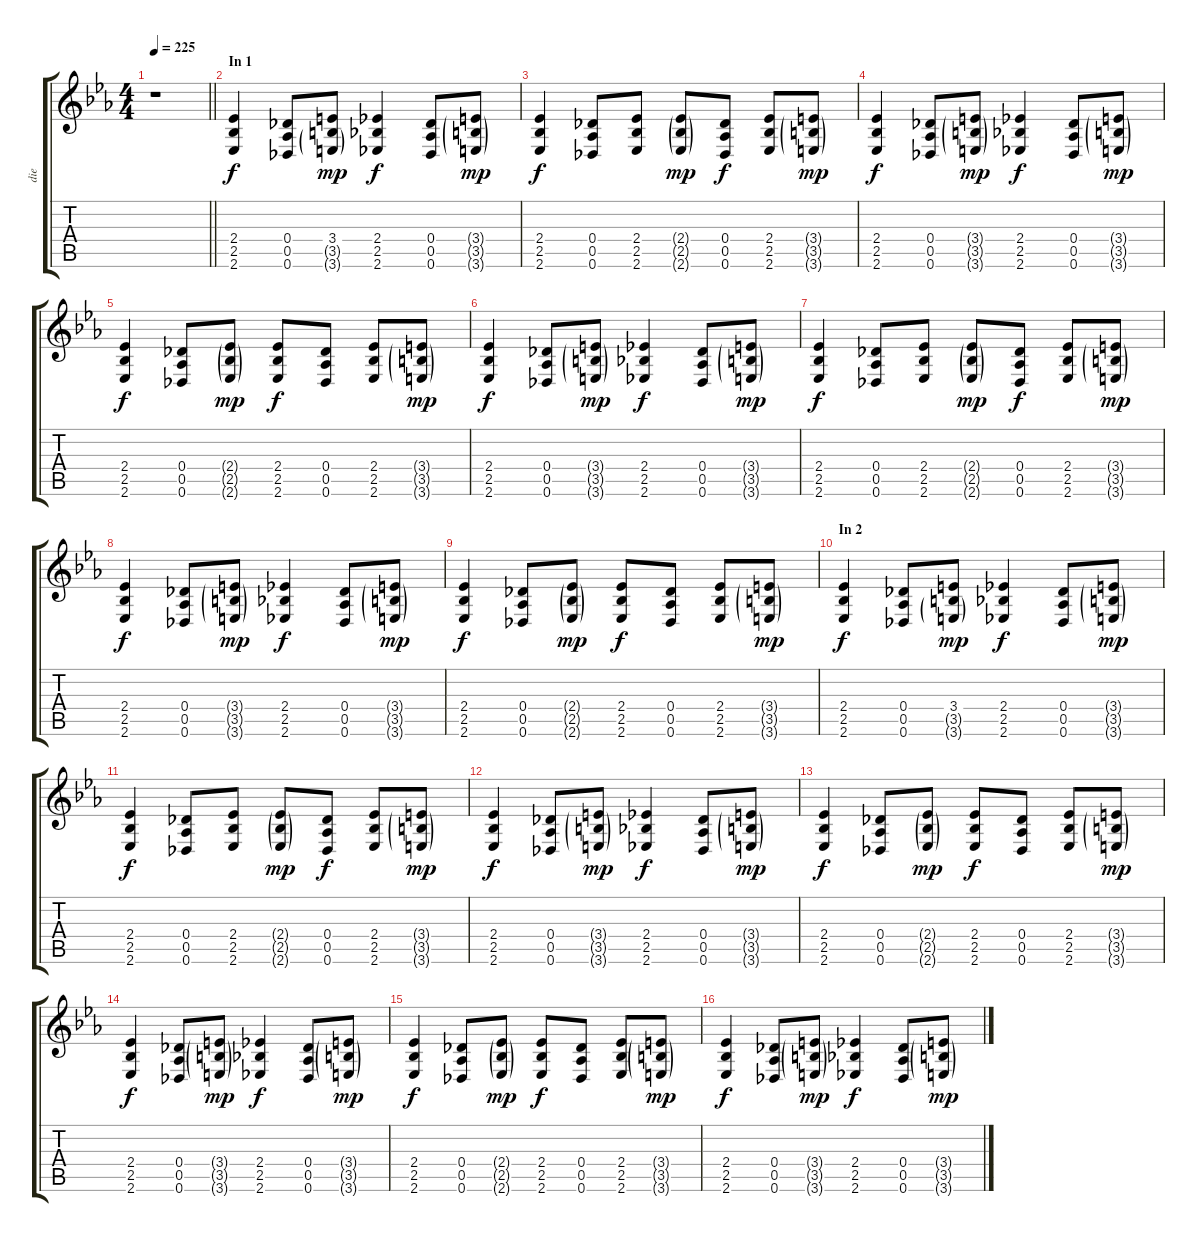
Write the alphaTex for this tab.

\track ("die" "die") {instrument overdrivenguitar}
\staff {score tabs}
\tuning (Eb4 Bb3 Gb3 Db3 Ab2 Db2) {hide}
\ts (4 4)
\tempo 225
\clef g2
\barLineRight lightlight
\ks eb
r.1{dy f instrument overdrivenguitar} |
\section ("" "In 1")
(2.4 2.5 2.6).4 (0.4 0.5 0.6).8 (3.4 3.5{g} 3.6{g}).8{dy mp} (2.4 2.5 2.6).4{dy f} (0.4 0.5 0.6).8 (3.4{g} 3.5{g} 3.6{g}).8{dy mp} |
(2.4 2.5 2.6).4{dy f} (0.4 0.5 0.6).8 (2.4 2.5 2.6).8 (2.4{g} 2.5{g} 2.6{g}).8{dy mp} (0.4 0.5 0.6).8{dy f} (2.4 2.5 2.6).8 (3.4{g} 3.5{g} 3.6{g}).8{dy mp} |
(2.4 2.5 2.6).4{dy f} (0.4 0.5 0.6).8 (3.4{g} 3.5{g} 3.6{g}).8{dy mp} (2.4 2.5 2.6).4{dy f} (0.4 0.5 0.6).8 (3.4{g} 3.5{g} 3.6{g}).8{dy mp} |
(2.4 2.5 2.6).4{dy f} (0.4 0.5 0.6).8 (2.4{g} 2.5{g} 2.6{g}).8{dy mp} (2.4 2.5 2.6).8{dy f} (0.4 0.5 0.6).8 (2.4 2.5 2.6).8 (3.4{g} 3.5{g} 3.6{g}).8{dy mp} |
(2.4 2.5 2.6).4{dy f} (0.4 0.5 0.6).8 (3.4{g} 3.5{g} 3.6{g}).8{dy mp} (2.4 2.5 2.6).4{dy f} (0.4 0.5 0.6).8 (3.4{g} 3.5{g} 3.6{g}).8{dy mp} |
(2.4 2.5 2.6).4{dy f} (0.4 0.5 0.6).8 (2.4 2.5 2.6).8 (2.4{g} 2.5{g} 2.6{g}).8{dy mp} (0.4 0.5 0.6).8{dy f} (2.4 2.5 2.6).8 (3.4{g} 3.5{g} 3.6{g}).8{dy mp} |
(2.4 2.5 2.6).4{dy f} (0.4 0.5 0.6).8 (3.4{g} 3.5{g} 3.6{g}).8{dy mp} (2.4 2.5 2.6).4{dy f} (0.4 0.5 0.6).8 (3.4{g} 3.5{g} 3.6{g}).8{dy mp} |
(2.4 2.5 2.6).4{dy f} (0.4 0.5 0.6).8 (2.4{g} 2.5{g} 2.6{g}).8{dy mp} (2.4 2.5 2.6).8{dy f} (0.4 0.5 0.6).8 (2.4 2.5 2.6).8 (3.4{g} 3.5{g} 3.6{g}).8{dy mp} |
\section ("" "In 2")
(2.4 2.5 2.6).4{dy f} (0.4 0.5 0.6).8 (3.4 3.5{g} 3.6{g}).8{dy mp} (2.4 2.5 2.6).4{dy f} (0.4 0.5 0.6).8 (3.4{g} 3.5{g} 3.6{g}).8{dy mp} |
(2.4 2.5 2.6).4{dy f} (0.4 0.5 0.6).8 (2.4 2.5 2.6).8 (2.4{g} 2.5{g} 2.6{g}).8{dy mp} (0.4 0.5 0.6).8{dy f} (2.4 2.5 2.6).8 (3.4{g} 3.5{g} 3.6{g}).8{dy mp} |
(2.4 2.5 2.6).4{dy f} (0.4 0.5 0.6).8 (3.4{g} 3.5{g} 3.6{g}).8{dy mp} (2.4 2.5 2.6).4{dy f} (0.4 0.5 0.6).8 (3.4{g} 3.5{g} 3.6{g}).8{dy mp} |
(2.4 2.5 2.6).4{dy f} (0.4 0.5 0.6).8 (2.4{g} 2.5{g} 2.6{g}).8{dy mp} (2.4 2.5 2.6).8{dy f} (0.4 0.5 0.6).8 (2.4 2.5 2.6).8 (3.4{g} 3.5{g} 3.6{g}).8{dy mp} |
(2.4 2.5 2.6).4{dy f} (0.4 0.5 0.6).8 (3.4{g} 3.5{g} 3.6{g}).8{dy mp} (2.4 2.5 2.6).4{dy f} (0.4 0.5 0.6).8 (3.4{g} 3.5{g} 3.6{g}).8{dy mp} |
(2.4 2.5 2.6).4{dy f} (0.4 0.5 0.6).8 (2.4{g} 2.5{g} 2.6{g}).8{dy mp} (2.4 2.5 2.6).8{dy f} (0.4 0.5 0.6).8 (2.4 2.5 2.6).8 (3.4{g} 3.5{g} 3.6{g}).8{dy mp} |
(2.4 2.5 2.6).4{dy f} (0.4 0.5 0.6).8 (3.4{g} 3.5{g} 3.6{g}).8{dy mp} (2.4 2.5 2.6).4{dy f} (0.4 0.5 0.6).8 (3.4{g} 3.5{g} 3.6{g}).8{dy mp}
